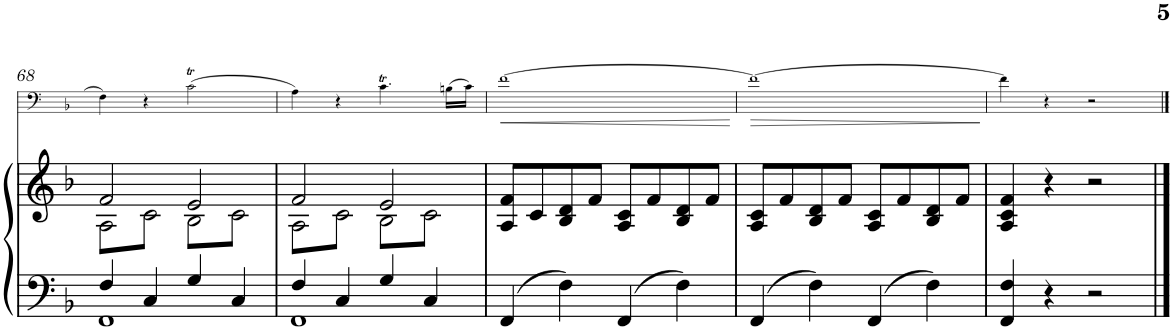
**kern	**kern	**kern	**dynam
*part2	*part2	*part1	*part1
*staff3	*staff2	*staff1	*staff1
*I"Piano	*	*I"Trombone	*
*I'Pno	*	*I'Trb	*
!!LO:PB:g=z
*clefF4	*clefG2	*clefF4	*
*k[b-]	*k[b-]	*k[b-]	*
*M2/2	*M2/2	*M2/2	*
*met(c|)	*met(c|)	*met(c|)	*
=68	=68	=68	=68
*^	*^	*	*
*	*	*tremolo	*	*	*
4F/	1FF	16A\LL	2f/	4F\	.
.	.	16c\	.	.	.
.	.	16A\	.	.	.
.	.	16c\	.	.	.
4C/	.	16A\	.	4r	.
.	.	16c\	.	.	.
.	.	16A\	.	.	.
.	.	16c\JJ	.	.	.
4G/	.	16B-\LL	2e/	(>2cT\	.
.	.	16c\	.	.	.
.	.	16B-\	.	.	.
.	.	16c\	.	.	.
4C/	.	16B-\	.	.	.
.	.	16c\	.	.	.
.	.	16B-\	.	.	.
.	.	16c\JJ	.	.	.
=69	=69	=69	=69	=69	=69
4F/	1FF	16A\LL	2f/	4A\)	.
.	.	16c\	.	.	.
.	.	16A\	.	.	.
.	.	16c\	.	.	.
4C/	.	16A\	.	4r	.
.	.	16c\	.	.	.
.	.	16A\	.	.	.
.	.	16c\JJ	.	.	.
4G/	.	16B-\LL	2e/	4.cT\	.
.	.	16c\	.	.	.
.	.	16B-\	.	.	.
.	.	16c\	.	.	.
4C/	.	16B-\	.	.	.
.	.	16c\	.	.	.
.	.	16B-\	.	(16Bn\LL	.
.	.	16c\JJ	.	16c\JJ)	.
*	*	*Xtremolo	*	*	*
*v	*v	*	*	*	*
*	*v	*v	*	*
=70	=70	=70	=70
!	!	!	!LO:HP:b
4FF/	8A/ 8f/L	[>1f	<
.	.	.	.
.	8c/	.	.
.	.	.	.
4F\	8B-/ 8d/	.	.
.	8f/J	.	.
4FF/	8A/ 8c/L	.	.
.	8f/	.	.
4F\	8B-/ 8d/	.	.
.	8f/J	.	.
.	.	.	[
=71	=71	=71	=71
!	!	!	!LO:HP:b
4FF/	8A/ 8c/L	1f_	>
.	8f/	.	.
4F\	8B-/ 8d/	.	.
.	8f/J	.	.
4FF/	8A/ 8c/L	.	.
.	8f/	.	.
4F\	8B-/ 8d/	.	.
.	8f/J	.	.
.	.	.	]
=72	=72	=72	=72
4FF/ 4F/	4A/ 4c/ 4f/	4f\]	.
4r	4r	4r	.
2r	2r	2r	.
==	==	==	==
*-	*-	*-	*-
